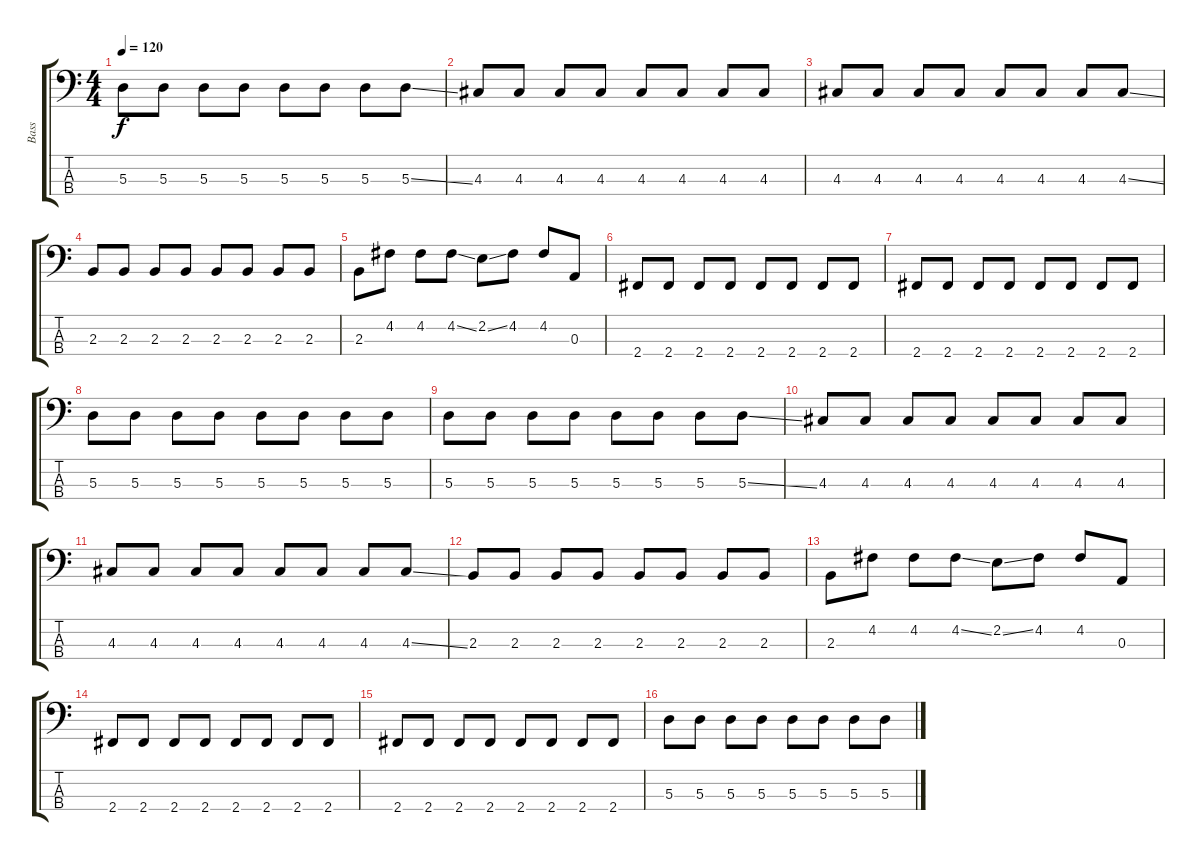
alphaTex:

\track ("Bass" "Bass") {instrument acousticbass}
\staff {score tabs}
\tuning (G2 D2 A1 E1) {hide}
\ts (4 4)
\tempo 120
\clef f4
\ks c
5.3.8{dy f} 5.3.8 5.3.8 5.3.8 5.3.8 5.3.8 5.3.8 5.3{ss}.8 |
4.3.8 4.3.8 4.3.8 4.3.8 4.3.8 4.3.8 4.3.8 4.3.8 |
4.3.8 4.3.8 4.3.8 4.3.8 4.3.8 4.3.8 4.3.8 4.3{ss}.8 |
2.3.8 2.3.8 2.3.8 2.3.8 2.3.8 2.3.8 2.3.8 2.3.8 |
2.3.8 4.2.8 4.2.8 4.2{ss}.8 2.2{ss}.8 4.2.8 4.2.8 0.3.8 |
2.4.8 2.4.8 2.4.8 2.4.8 2.4.8 2.4.8 2.4.8 2.4.8 |
2.4.8 2.4.8 2.4.8 2.4.8 2.4.8 2.4.8 2.4.8 2.4.8 |
5.3.8 5.3.8 5.3.8 5.3.8 5.3.8 5.3.8 5.3.8 5.3.8 |
5.3.8 5.3.8 5.3.8 5.3.8 5.3.8 5.3.8 5.3.8 5.3{ss}.8 |
4.3.8 4.3.8 4.3.8 4.3.8 4.3.8 4.3.8 4.3.8 4.3.8 |
4.3.8 4.3.8 4.3.8 4.3.8 4.3.8 4.3.8 4.3.8 4.3{ss}.8 |
2.3.8 2.3.8 2.3.8 2.3.8 2.3.8 2.3.8 2.3.8 2.3.8 |
2.3.8 4.2.8 4.2.8 4.2{ss}.8 2.2{ss}.8 4.2.8 4.2.8 0.3.8 |
2.4.8 2.4.8 2.4.8 2.4.8 2.4.8 2.4.8 2.4.8 2.4.8 |
2.4.8 2.4.8 2.4.8 2.4.8 2.4.8 2.4.8 2.4.8 2.4.8 |
5.3.8 5.3.8 5.3.8 5.3.8 5.3.8 5.3.8 5.3.8 5.3.8
